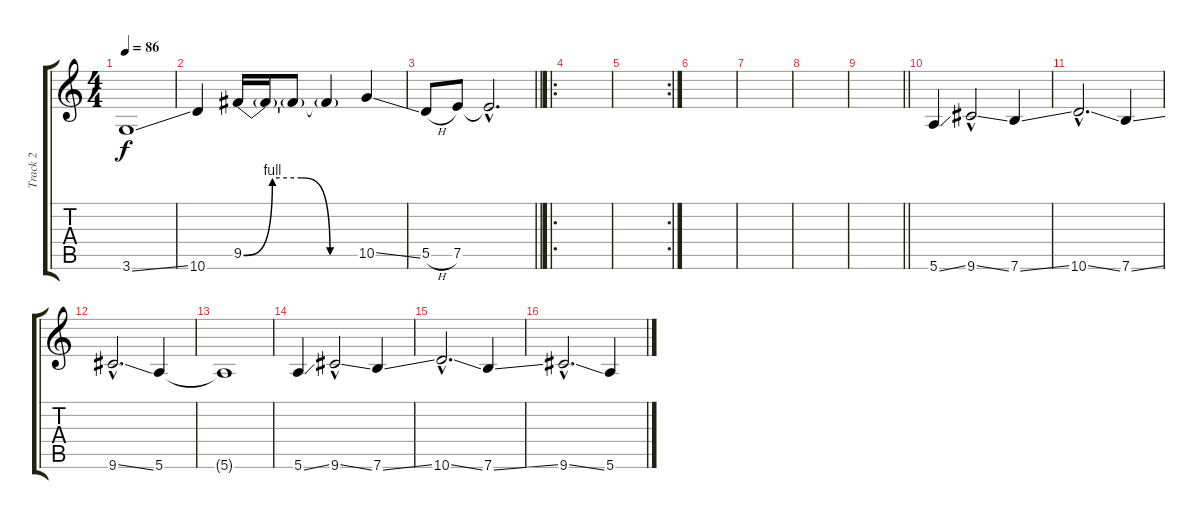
\track ("Track 2" "Track 2") {instrument overdrivenguitar}
\staff {score tabs}
\tuning (E4 B3 G3 D3 A2 E2) {hide}
\ts (4 4)
\tempo 86
\clef g2
\ks c
3.6{ss}.1{dy f} |
10.6.4 9.5{be (custom 0 0 15 4 30 4 45 0 60 0)}.16 9.5{t}.16 9.5{t}.8 9.5{t}.4 10.5{ss}.4 |
\barLineRight lightlight
5.5{h}.8 7.5.8 7.5{hac t}.2{d} |
\ro
|
\rc 2
|
|
|
|
\barLineRight lightlight
|
5.6{ss}.4 9.6{ss hac}.2 7.6{ss}.4 |
10.6{ss hac}.2{d} 7.6{ss}.4 |
9.6{ss hac}.2{d} 5.6.4 |
5.6{t}.1 |
5.6{ss}.4 9.6{ss hac}.2 7.6{ss}.4 |
10.6{ss hac}.2{d} 7.6{ss}.4 |
9.6{ss hac}.2{d} 5.6.4
